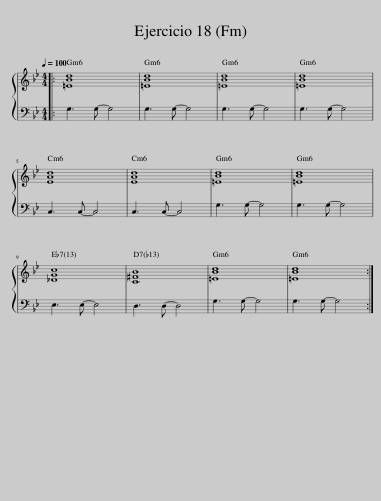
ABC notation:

X:1
%%score { 1 | 2 }
L:1/8
Q:1/4=100
M:4/4
I:linebreak $
K:Bb
V:1 treble
V:2 bass
V:1
|: [=EBd]8 | [=EBd]8 | [=EBd]8 | [=EBd]8 |$ [EAd]8 | %5
 [EAd]8 | [=EBd]8 | [=EBd]8 |$ [_DGc]8 | [C^FB]8 | %10
 [=EBd]8 | [=EBd]8 :| %12
V:2
|: G,3 G,- G,4 | G,3 G,- G,4 | G,3 G,- G,4 | G,3 G,- G,4 |$ C,3 C,- C,4 | %5
 C,3 C,- C,4 | G,3 G,- G,4 | G,3 G,- G,4 |$ E,3 E,- E,4 | D,3 D,- D,4 | %10
 G,3 G,- G,4 | G,3 G,- G,4 :| %12
